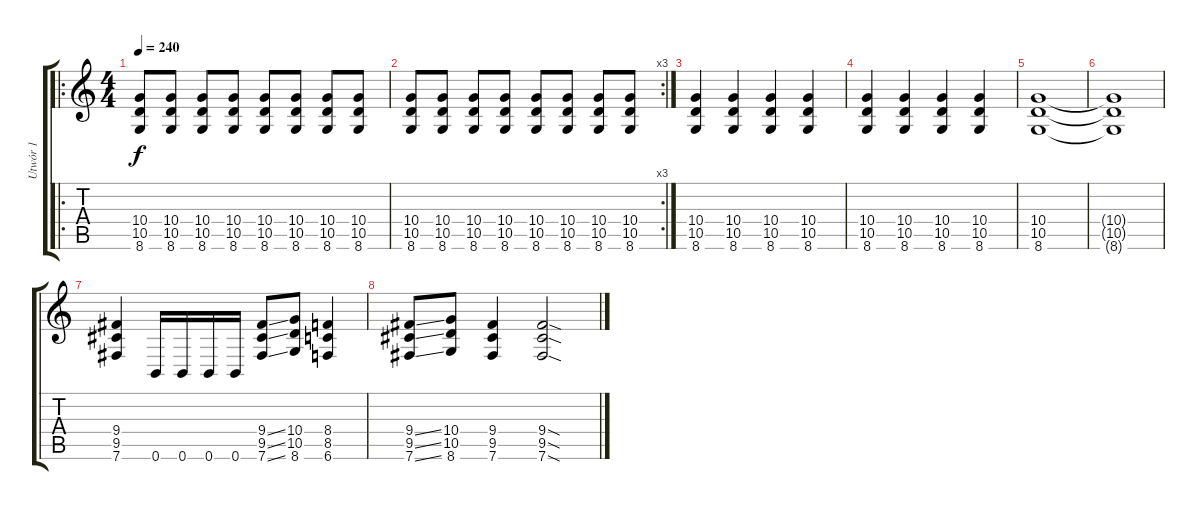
\track ("Utwór 1" "Utwór 1") {instrument distortionguitar}
\staff {score tabs}
\tuning (B3 Gb3 D3 A2 E2 B1) {hide}
\ro
\ts (4 4)
\tempo 240
\clef g2
\ks c
(10.4 10.5 8.6).8{dy f} (10.4 10.5 8.6).8 (10.4 10.5 8.6).8 (10.4 10.5 8.6).8 (10.4 10.5 8.6).8 (10.4 10.5 8.6).8 (10.4 10.5 8.6).8 (10.4 10.5 8.6).8 |
\rc 3
(10.4 10.5 8.6).8 (10.4 10.5 8.6).8 (10.4 10.5 8.6).8 (10.4 10.5 8.6).8 (10.4 10.5 8.6).8 (10.4 10.5 8.6).8 (10.4 10.5 8.6).8 (10.4 10.5 8.6).8 |
(10.4 10.5 8.6).4 (10.4 10.5 8.6).4 (10.4 10.5 8.6).4 (10.4 10.5 8.6).4 |
(10.4 10.5 8.6).4 (10.4 10.5 8.6).4 (10.4 10.5 8.6).4 (10.4 10.5 8.6).4 |
(10.4 10.5 8.6).1 |
(10.4{t} 10.5{t} 8.6{t}).1 |
(9.4 9.5 7.6).4 0.6.16 0.6.16 0.6.16 0.6.16 (9.4{ss} 9.5{ss} 7.6{ss}).8 (10.4 10.5 8.6).8 (8.4 8.5 6.6).4 |
(9.4{ss} 9.5{ss} 7.6{ss}).8 (10.4 10.5 8.6).8 (9.4 9.5 7.6).4 (9.4{sod} 9.5{sod} 7.6{sod}).2
